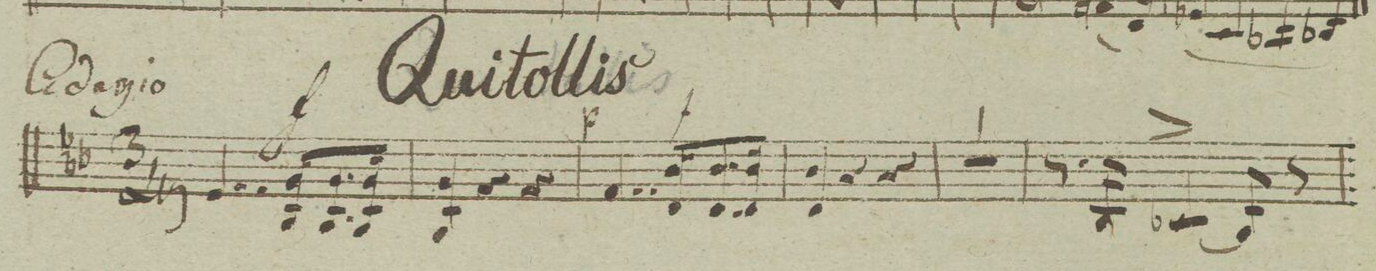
**kern	**dynam
*I"Violino. 1mo	*
*clefG2	*
*k[b-e-a-]	*
*M3/4	*
4..e-/	.
16B-/KL 16g/	f
8.B-/ 8.g/	.
16B-/Jk 16g/	.
=2	=2
4B-/ 4g/	.
4r	.
4r	.
=3	=3
4..f/	p
16d/KL 16b-/	f
8.d/ 8.b-/	.
16d/Jk 16b-/	.
=4	=4
4d/ 4b-/	.
4r	.
4r	.
=5	=5
2.r	.
=6	=6
8.r	.
16B-/	.
(4c-X^>/	.
8B-/)	.
8r	.
=7	=7
*-	*-
